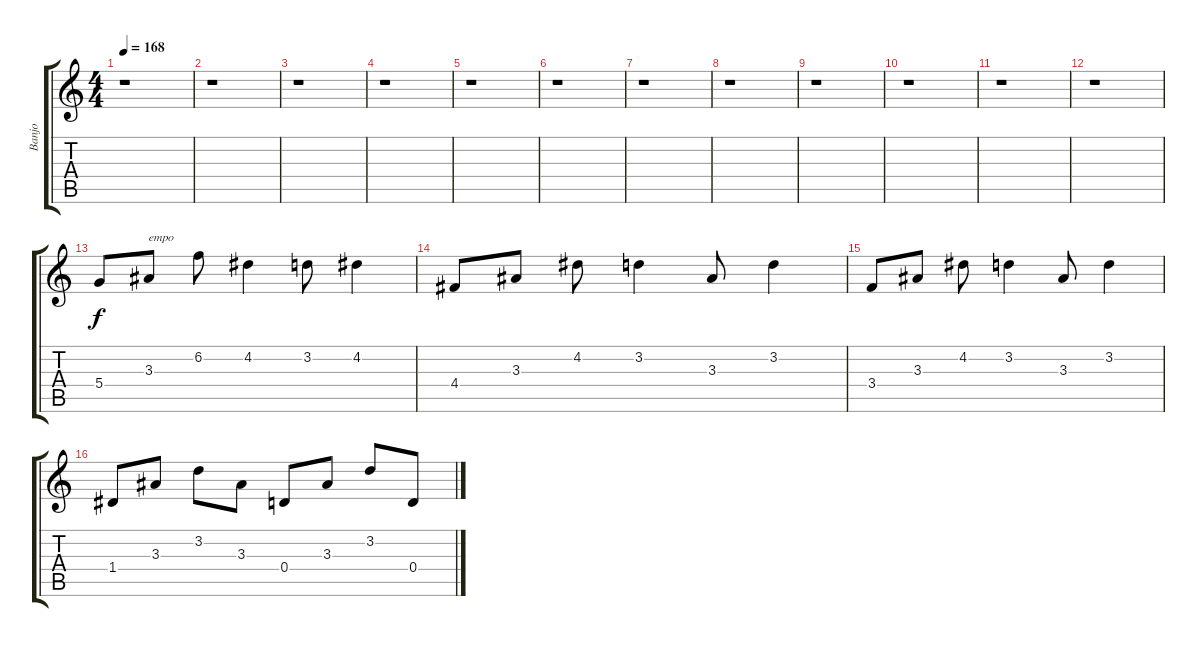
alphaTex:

\track ("Banjo" "Banjo") {instrument banjo}
\staff {score tabs}
\tuning (E4 B3 G3 D3 A2 E2) {hide}
\displaytranspose 12
\ts (4 4)
\tempo 168
\clef g2
\ks c
r.1{dy f} |
r.1 |
r.1 |
r.1 |
r.1 |
r.1 |
r.1 |
r.1 |
r.1 |
r.1 |
r.1 |
r.1 |
5.4.8 3.3.8{txt "empo"} 6.2.8 4.2.4 3.2.8 4.2.4 |
4.4.8 3.3.8 4.2.8 3.2.4 3.3.8 3.2.4 |
3.4.8 3.3.8 4.2.8 3.2.4 3.3.8 3.2.4 |
1.4.8 3.3.8 3.2.8 3.3.8 0.4.8 3.3.8 3.2.8 0.4.8
